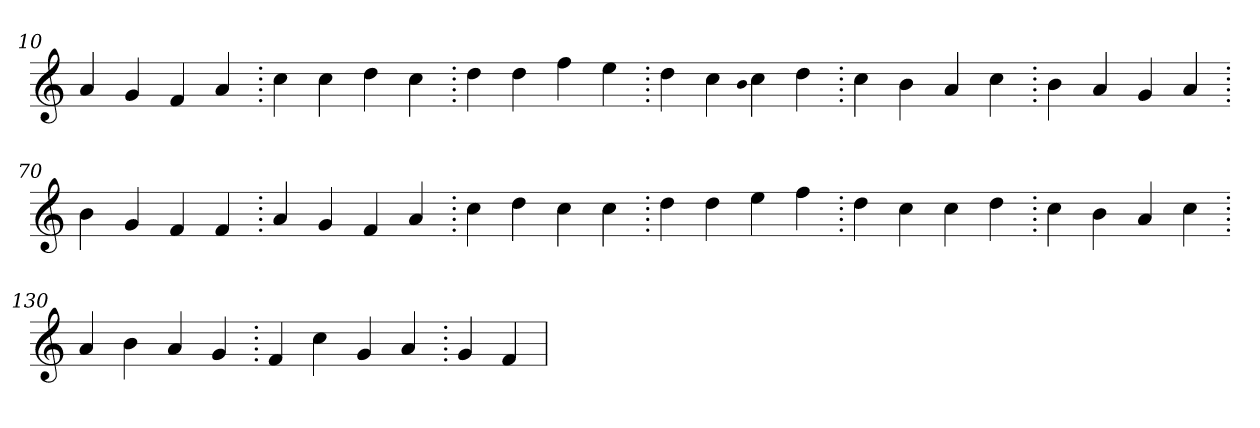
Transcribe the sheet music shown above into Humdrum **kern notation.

**kern
*part1
*staff1
*clefG2
=10.
4a
4g
4f
4a
=20.
4cc
4cc
4dd
4cc
=30.
4dd
4dd
4ff
4ee
=40.
4dd
4cc
qqb
4cc
4dd
=50.
4cc
4b
4a
4cc
=60.
4b
4a
4g
4a
=70.
4b
4g
4f
4f
=80.
4a
4g
4f
4a
=90.
4cc
4dd
4cc
4cc
=100.
4dd
4dd
4ee
4ff
=110.
4dd
4cc
4cc
4dd
=120.
4cc
4b
4a
4cc
=130.
4a
4b
4a
4g
=140.
4f
4cc
4g
4a
=150.
4g
4f
=
*-
